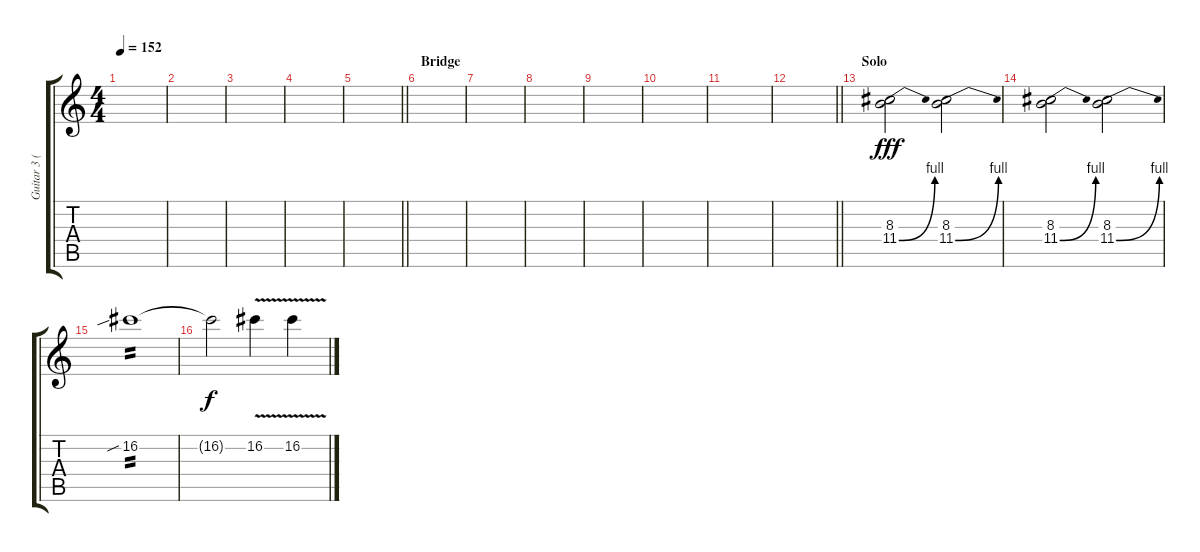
\track ("Guitar 3 (Lead)" "Guitar 3 (") {instrument acousticguitarsteel}
\staff {score tabs}
\tuning (D4 A3 F3 C3 G2 C2) {hide}
\ts (4 4)
\tempo 152
\clef g2
\ks c
|
|
|
|
\barLineRight lightlight
|
\section ("" "Bridge")
|
|
|
|
|
|
\barLineRight lightlight
|
\section ("" "Solo")
(8.3 11.4{be (bend 0 0 60 4)}).2{dy fff instrument overdrivenguitar} (8.3 11.4{be (bend 0 0 60 4)}).2 |
(8.3 11.4{be (bend 0 0 60 4)}).2 (8.3 11.4{be (bend 0 0 60 4)}).2 |
16.2{sib}.1{tp 2} |
16.2{t}.2{dy f} 16.2{v}.4 16.2{v}.4
